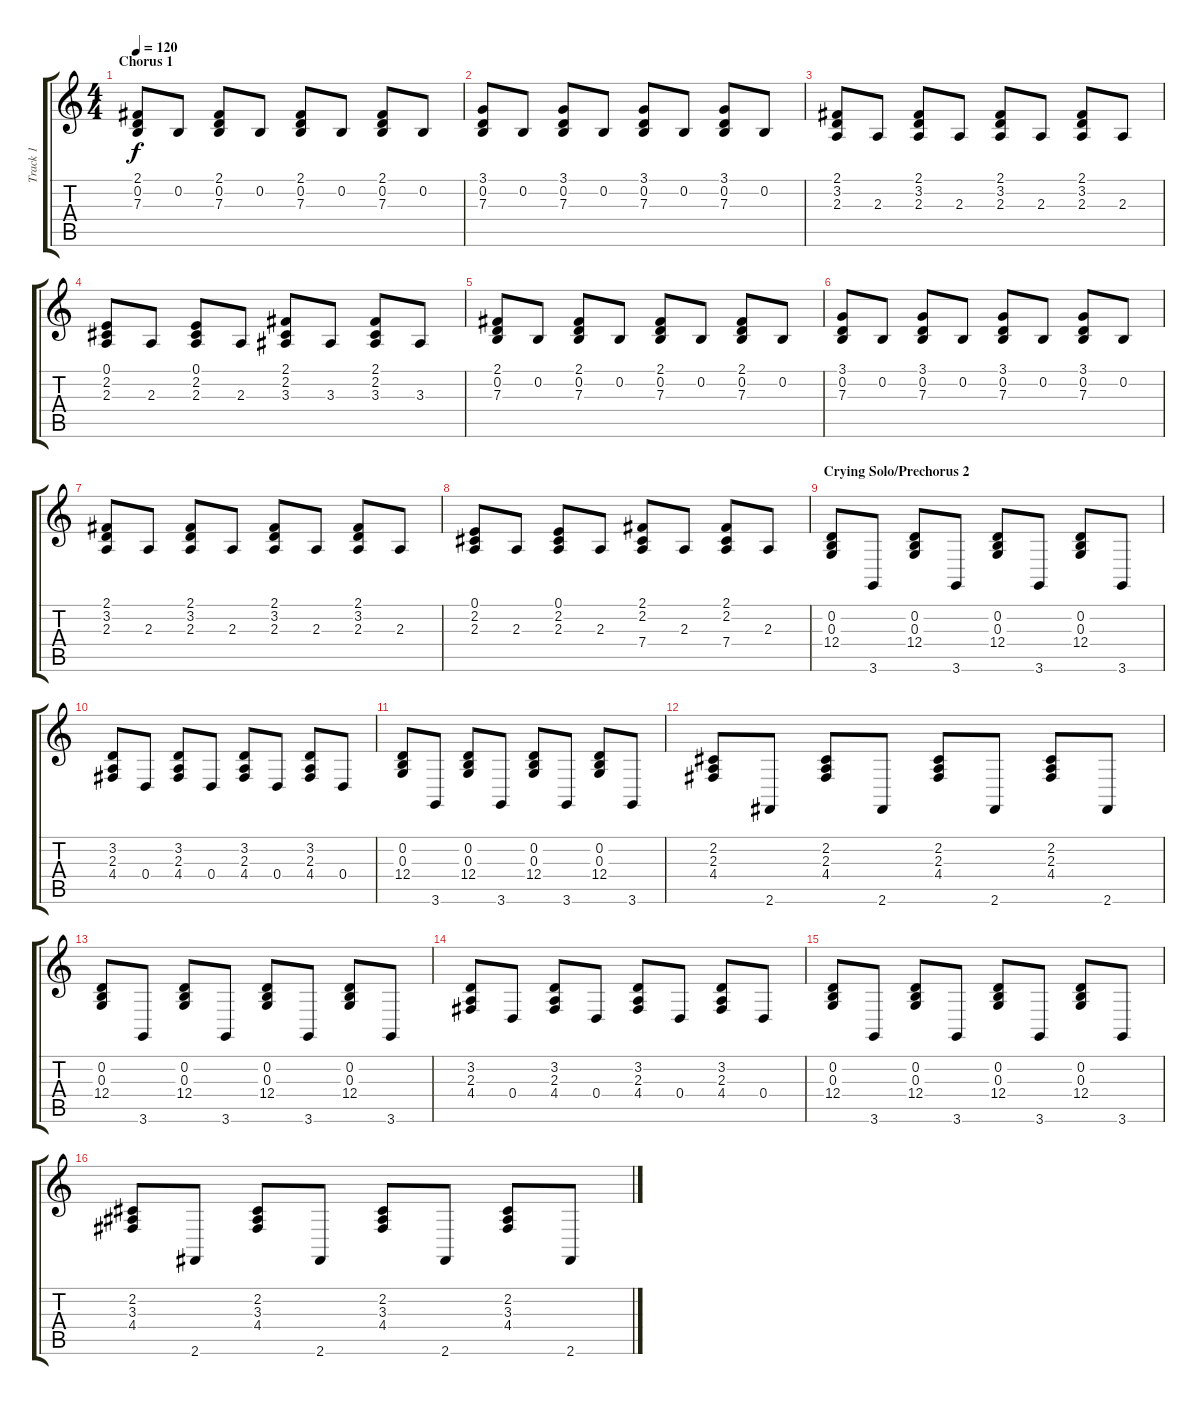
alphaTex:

\track ("Track 1" "Track 1") {instrument acousticgrandpiano}
\staff {score tabs}
\tuning (E4 B3 G3 D3 A2 E2) {hide}
\ts (4 4)
\section ("" "Chorus 1")
\tempo 120
\clef g2
\ks c
(2.1 0.2 7.3).8{dy f} 0.2.8 (2.1 0.2 7.3).8 0.2.8 (2.1 0.2 7.3).8 0.2.8 (2.1 0.2 7.3).8 0.2.8 |
(3.1 0.2 7.3).8 0.2.8 (3.1 0.2 7.3).8 0.2.8 (3.1 0.2 7.3).8 0.2.8 (3.1 0.2 7.3).8 0.2.8 |
(2.1 3.2 2.3).8 2.3.8 (2.1 3.2 2.3).8 2.3.8 (2.1 3.2 2.3).8 2.3.8 (2.1 3.2 2.3).8 2.3.8 |
(0.1 2.2 2.3).8 2.3.8 (0.1 2.2 2.3).8 2.3.8 (2.1 2.2 3.3).8 3.3.8 (2.1 2.2 3.3).8 3.3.8 |
(2.1 0.2 7.3).8 0.2.8 (2.1 0.2 7.3).8 0.2.8 (2.1 0.2 7.3).8 0.2.8 (2.1 0.2 7.3).8 0.2.8 |
(3.1 0.2 7.3).8 0.2.8 (3.1 0.2 7.3).8 0.2.8 (3.1 0.2 7.3).8 0.2.8 (3.1 0.2 7.3).8 0.2.8 |
(2.1 3.2 2.3).8 2.3.8 (2.1 3.2 2.3).8 2.3.8 (2.1 3.2 2.3).8 2.3.8 (2.1 3.2 2.3).8 2.3.8 |
(0.1 2.2 2.3).8 2.3.8 (0.1 2.2 2.3).8 2.3.8 (2.1 2.2 7.4).8 2.3.8 (2.1 2.2 7.4).8 2.3.8 |
\section ("" "Crying Solo/Prechorus 2")
(0.2 0.3 12.4).8 3.6.8 (0.2 0.3 12.4).8 3.6.8 (0.2 0.3 12.4).8 3.6.8 (0.2 0.3 12.4).8 3.6.8 |
(3.2 2.3 4.4).8 0.4.8 (3.2 2.3 4.4).8 0.4.8 (3.2 2.3 4.4).8 0.4.8 (3.2 2.3 4.4).8 0.4.8 |
(0.2 0.3 12.4).8 3.6.8 (0.2 0.3 12.4).8 3.6.8 (0.2 0.3 12.4).8 3.6.8 (0.2 0.3 12.4).8 3.6.8 |
(2.2 2.3 4.4).8 2.6.8 (2.2 2.3 4.4).8 2.6.8 (2.2 2.3 4.4).8 2.6.8 (2.2 2.3 4.4).8 2.6.8 |
(0.2 0.3 12.4).8 3.6.8 (0.2 0.3 12.4).8 3.6.8 (0.2 0.3 12.4).8 3.6.8 (0.2 0.3 12.4).8 3.6.8 |
(3.2 2.3 4.4).8 0.4.8 (3.2 2.3 4.4).8 0.4.8 (3.2 2.3 4.4).8 0.4.8 (3.2 2.3 4.4).8 0.4.8 |
(0.2 0.3 12.4).8 3.6.8 (0.2 0.3 12.4).8 3.6.8 (0.2 0.3 12.4).8 3.6.8 (0.2 0.3 12.4).8 3.6.8 |
(2.2 3.3 4.4).8 2.6.8 (2.2 3.3 4.4).8 2.6.8 (2.2 3.3 4.4).8 2.6.8 (2.2 3.3 4.4).8 2.6.8
